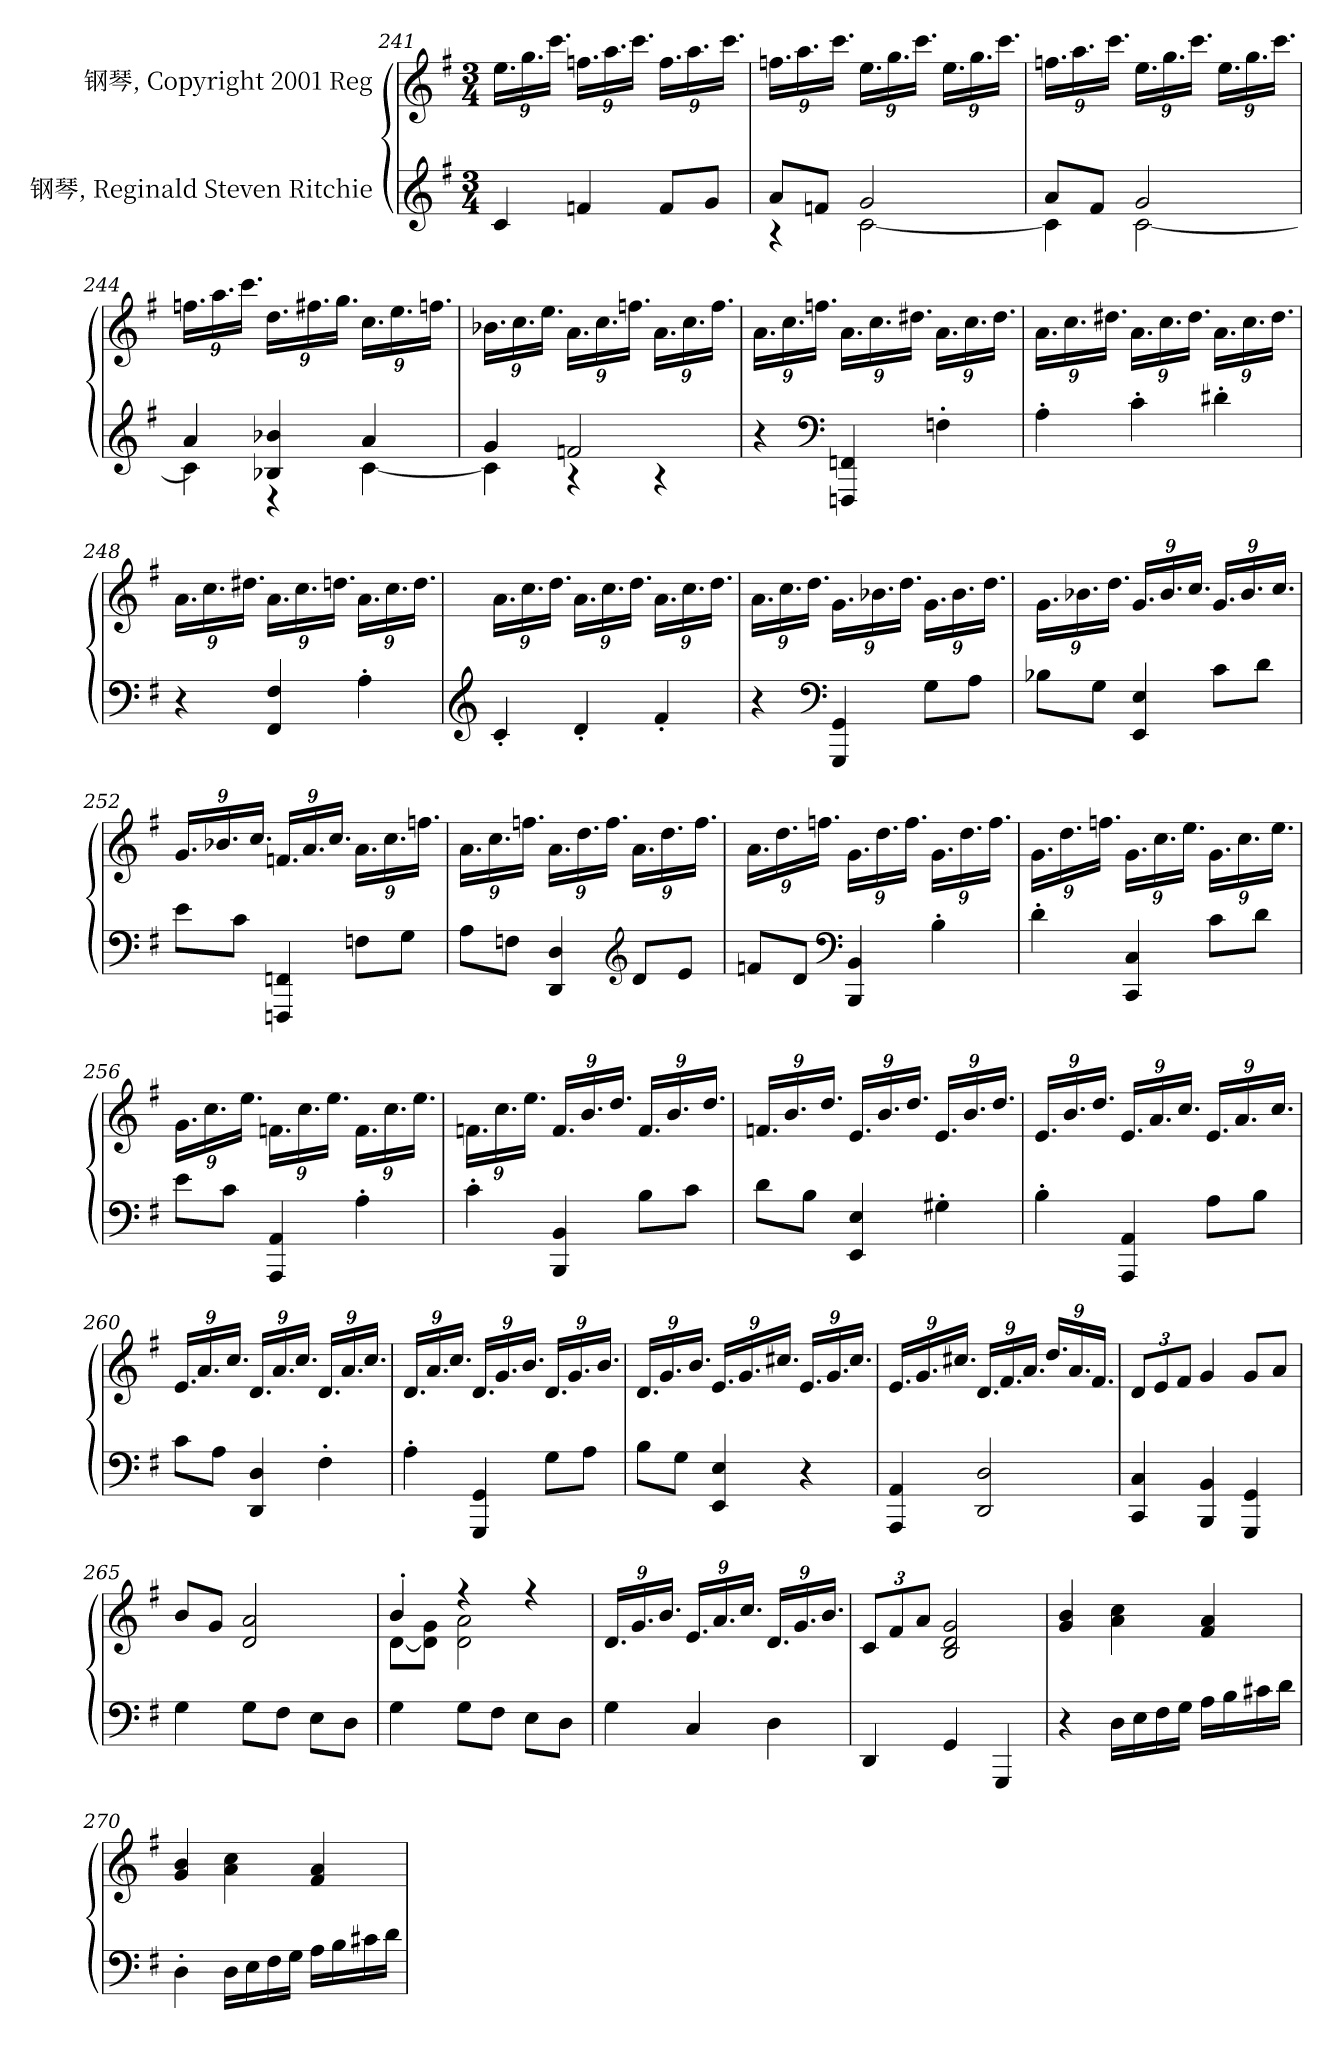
**kern	**kern
*part2	*part1
*staff2	*staff1
*I"钢琴, Reginald Steven Ritchie	*I"钢琴, Copyright 2001 Reg
!!LO:LB:g=z
*clefG2	*clefG2
*k[f#]	*k[f#]
*M3/4	*M3/4
*	*Xbrackettup
=241	=241
4c/	18.ee\LL
.	18.gg\
.	18.ccc\JJ
4fn/	18.ffn\LL
.	18.aa\
.	18.ccc\JJ
8f/L	18.ff\LL
.	18.aa\
8g/J	.
.	18.ccc\JJ
=242	=242
*^	*
8a/L	4r	18.ffn\LL
.	.	18.aa\
8fn/J	.	.
.	.	18.ccc\JJ
2g/	[2c\	18.ee\LL
.	.	18.gg\
.	.	18.ccc\JJ
.	.	18.ee\LL
.	.	18.gg\
.	.	18.ccc\JJ
=243	=243	=243
8a/L	4c\]	18.ffn\LL
.	.	18.aa\
8f#/J	.	.
.	.	18.ccc\JJ
2g/	[2c\	18.ee\LL
.	.	18.gg\
.	.	18.ccc\JJ
.	.	18.ee\LL
.	.	18.gg\
.	.	18.ccc\JJ
!!LO:LB:g=z
=244	=244	=244
4a/	4c\]	18.ffn\LL
.	.	18.aa\
.	.	18.ccc\JJ
4B-X/ 4b-X/	4r	18.dd\LL
.	.	18.ff#X\
.	.	18.gg\JJ
4a/	[4c\	18.cc\LL
.	.	18.ee\
.	.	18.ffn\JJ
=245	=245	=245
4g/	4c\]	18.b-X\LL
.	.	18.cc\
.	.	18.ee\JJ
2fn/	4r	18.a\LL
.	.	18.cc\
.	.	18.ffn\JJ
.	4r	18.a\LL
.	.	18.cc\
.	.	18.ff\JJ
*v	*v	*
!!LO:PB:g=z
=246	=246
4r	18.a\LL
.	18.cc\
.	18.ffn\JJ
*clefF4	*
4FFFn/ 4FFn/	18.a\LL
.	18.cc\
.	18.dd#X\JJ
4Fn'\	18.a\LL
.	18.cc\
.	18.dd#\JJ
=247	=247
4A'\	18.a\LL
.	18.cc\
.	18.dd#X\JJ
4c'\	18.a\LL
.	18.cc\
.	18.dd#\JJ
4d#X'\	18.a\LL
.	18.cc\
.	18.dd#\JJ
!!LO:LB:g=z
=248	=248
4r	18.a\LL
.	18.cc\
.	18.dd#X\JJ
4FF#/ 4F#/	18.a\LL
.	18.cc\
.	18.ddn\JJ
4A'\	18.a\LL
.	18.cc\
.	18.dd\JJ
=249	=249
*clefG2	*
4c'/	18.a\LL
.	18.cc\
.	18.dd\JJ
4d'/	18.a\LL
.	18.cc\
.	18.dd\JJ
4f#'/	18.a\LL
.	18.cc\
.	18.dd\JJ
=250	=250
4r	18.a\LL
.	18.cc\
.	18.dd\JJ
*clefF4	*
4GGG/ 4GG/	18.g\LL
.	18.b-X\
.	18.dd\JJ
8G\L	18.g\LL
.	18.b-\
8A\J	.
.	18.dd\JJ
!!LO:LB:g=z
=251	=251
8B-X\L	18.g\LL
.	18.b-X\
8G\J	.
.	18.dd\JJ
4EE/ 4E/	18.g/LL
.	18.b-/
.	18.cc/JJ
8c\L	18.g/LL
.	18.b-/
8d\J	.
.	18.cc/JJ
=252	=252
8e\L	18.g/LL
.	18.b-X/
8c\J	.
.	18.cc/JJ
4FFFn/ 4FFn/	18.fn/LL
.	18.a/
.	18.cc/JJ
8Fn\L	18.a\LL
.	18.cc\
8G\J	.
.	18.ffn\JJ
!!LO:LB:g=z
=253	=253
8A\L	18.a\LL
.	18.cc\
8Fn\J	.
.	18.ffn\JJ
4DD/ 4D/	18.a\LL
.	18.dd\
.	18.ff\JJ
*clefG2	*
8d/L	18.a\LL
.	18.dd\
8e/J	.
.	18.ff\JJ
=254	=254
8fn/L	18.a\LL
.	18.dd\
8d/J	.
.	18.ffn\JJ
*clefF4	*
4BBB/ 4BB/	18.g\LL
.	18.dd\
.	18.ff\JJ
4B'\	18.g\LL
.	18.dd\
.	18.ff\JJ
=255	=255
4d'\	18.g\LL
.	18.dd\
.	18.ffn\JJ
4CC/ 4C/	18.g\LL
.	18.cc\
.	18.ee\JJ
8c\L	18.g\LL
.	18.cc\
8d\J	.
.	18.ee\JJ
!!LO:LB:g=z
=256	=256
8e\L	18.g\LL
.	18.cc\
8c\J	.
.	18.ee\JJ
4AAA/ 4AA/	18.fn\LL
.	18.cc\
.	18.ee\JJ
4A'\	18.f\LL
.	18.cc\
.	18.ee\JJ
=257	=257
4c'\	18.fn\LL
.	18.cc\
.	18.ee\JJ
4BBB/ 4BB/	18.f/LL
.	18.b/
.	18.dd/JJ
8B\L	18.f/LL
.	18.b/
8c\J	.
.	18.dd/JJ
=258	=258
8d\L	18.fn/LL
.	18.b/
8B\J	.
.	18.dd/JJ
4EE/ 4E/	18.e/LL
.	18.b/
.	18.dd/JJ
4G#X'\	18.e/LL
.	18.b/
.	18.dd/JJ
!!LO:LB:g=z
=259	=259
4B'\	18.e/LL
.	18.b/
.	18.dd/JJ
4AAA/ 4AA/	18.e/LL
.	18.a/
.	18.cc/JJ
8A\L	18.e/LL
.	18.a/
8B\J	.
.	18.cc/JJ
=260	=260
8c\L	18.e/LL
.	18.a/
8A\J	.
.	18.cc/JJ
4DD/ 4D/	18.d/LL
.	18.a/
.	18.cc/JJ
4F#'\	18.d/LL
.	18.a/
.	18.cc/JJ
=261	=261
4A'\	18.d/LL
.	18.a/
.	18.cc/JJ
4GGG/ 4GG/	18.d/LL
.	18.g/
.	18.b/JJ
8G\L	18.d/LL
.	18.g/
8A\J	.
.	18.b/JJ
!!LO:PB:g=z
=262	=262
8B\L	18.d/LL
.	18.g/
8G\J	.
.	18.b/JJ
4EE/ 4E/	18.e/LL
.	18.g/
.	18.cc#X/JJ
4r	18.e/LL
.	18.g/
.	18.cc#/JJ
=263	=263
4AAA/ 4AA/	18.e/LL
.	18.g/
.	18.cc#X/JJ
2DD/ 2D/	18.d/LL
.	18.f#/
.	18.a/JJ
.	18.dd/LL
.	18.a/
.	18.f#/JJ
=264	=264
4CC/ 4C/	12d/L
.	12e/
.	12f#/J
4BBB/ 4BB/	4g/
4GGG/ 4GG/	8g/L
.	8a/J
=265	=265
4G\	8b/L
.	8g/J
8G\L	2d/ 2a/
8F#\J	.
8E\L	.
8D\J	.
!!LO:LB:g=z
=266	=266
*	*^
4G\	4b'/	[8d\L
.	.	8d\] 8g\J
8G\L	4r	2d\ 2a\
8F#\J	.	.
8E\L	4r	.
8D\J	.	.
*	*v	*v
=267	=267
4G\	18.d/LL
.	18.g/
.	18.b/JJ
4C/	18.e/LL
.	18.a/
.	18.cc/JJ
4D\	18.d/LL
.	18.g/
.	18.b/JJ
=268	=268
4DD/	12c/L
.	12f#/
.	12a/J
4GG/	2B/ 2d/ 2g/
4GGG/	.
=269	=269
4r	4g/ 4b/
16D\LL	4a\ 4cc\
16E\	.
16F#\	.
16G\JJ	.
16A\LL	4f#/ 4a/
16B\	.
16c#X\	.
16d\JJ	.
!!LO:LB:g=z
=270	=270
4D'\	4g/ 4b/
16D\LL	4a\ 4cc\
16E\	.
16F#\	.
16G\JJ	.
16A\LL	4f#/ 4a/
16B\	.
16c#X\	.
16d\JJ	.
=	=
*-	*-
